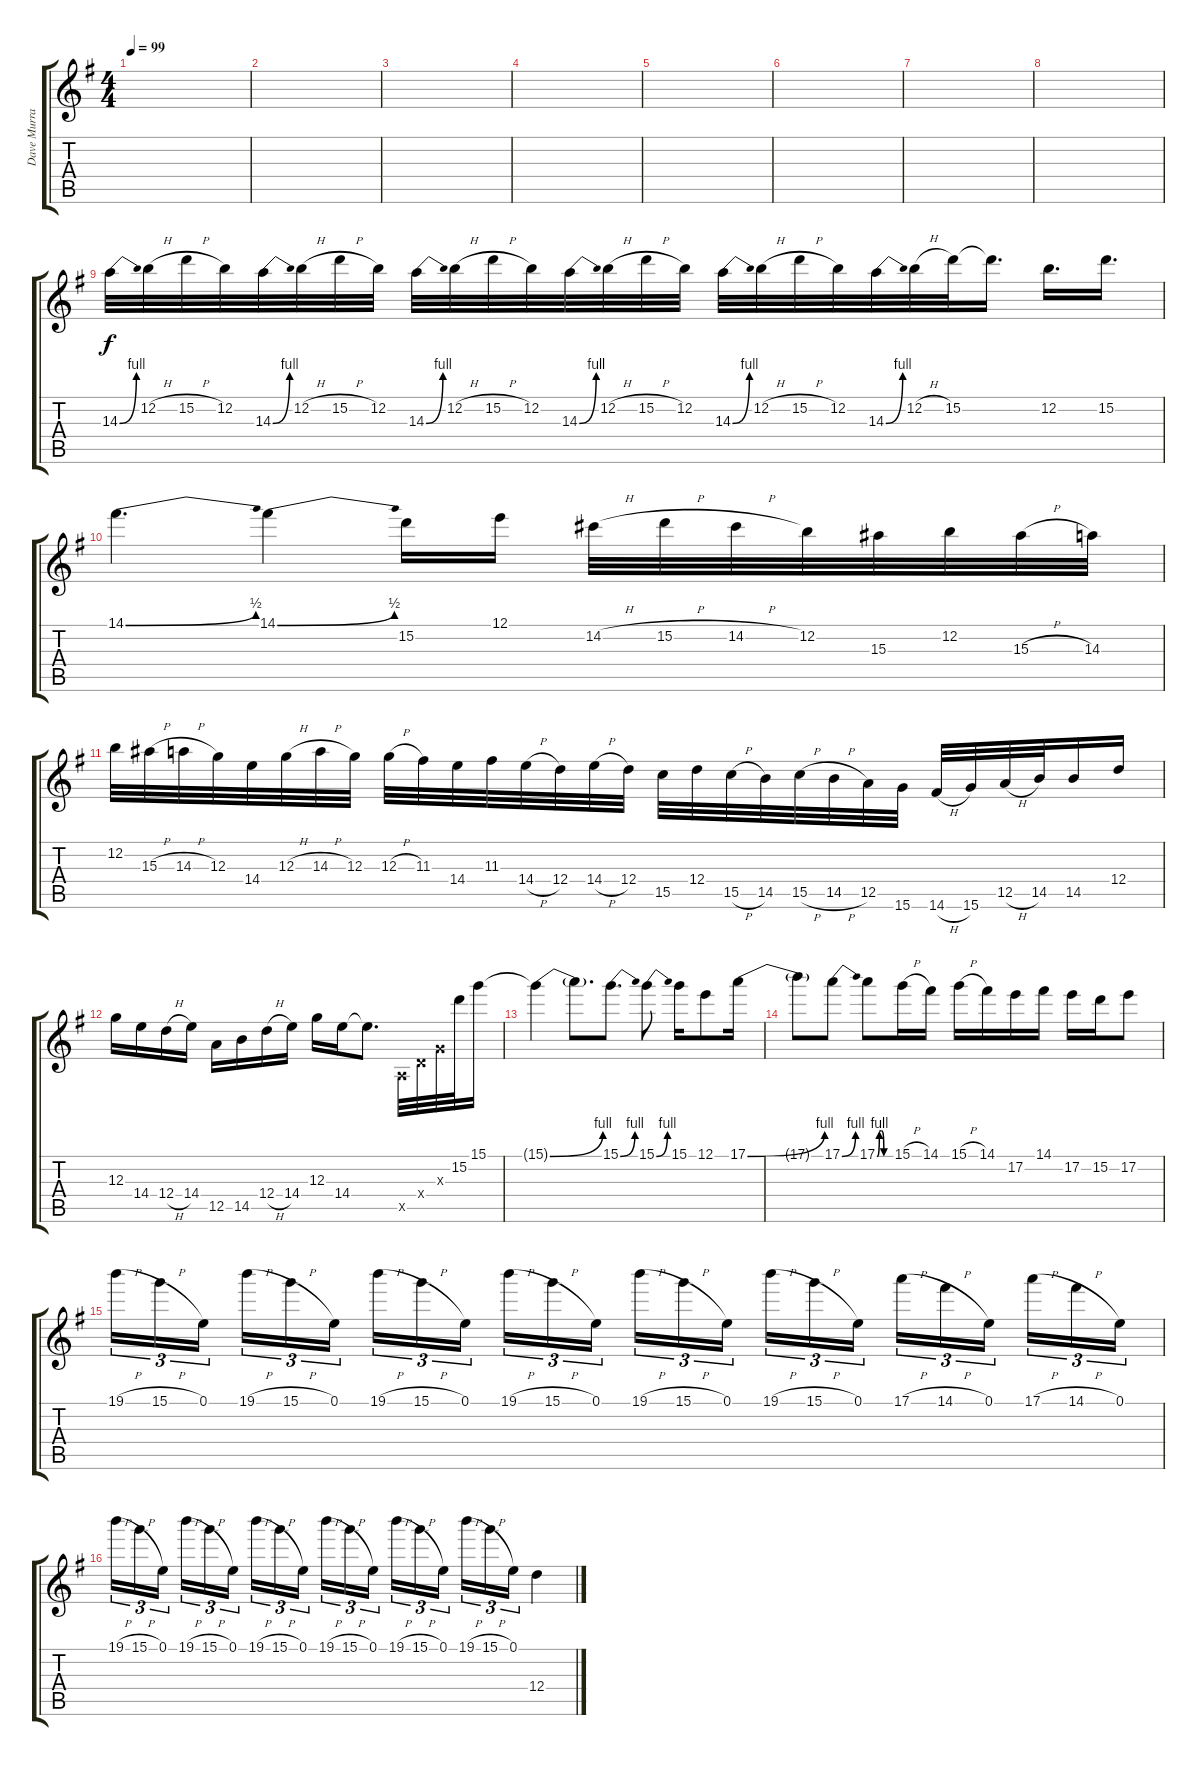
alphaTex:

\track ("Dave Murray" "Dave Murra") {instrument overdrivenguitar}
\staff {score tabs}
\tuning (E4 B3 G3 D3 A2 E2) {hide}
\ts (4 4)
\tempo 99
\clef g2
\ks eminor
|
|
|
|
|
|
|
|
14.3{be (bend 0 0 60 4)}.32 12.2{h}.32 15.2{h}.32 12.2.32 14.3{be (bend 0 0 60 4)}.32 12.2{h}.32 15.2{h}.32 12.2.32 14.3{be (bend 0 0 60 4)}.32 12.2{h}.32 15.2{h}.32 12.2.32 14.3{be (bend 0 0 60 4)}.32 12.2{h}.32 15.2{h}.32 12.2.32 14.3{be (bend 0 0 60 4)}.32 12.2{h}.32 15.2{h}.32 12.2.32 14.3{be (bend 0 0 60 4)}.32 12.2{h}.32 15.2.32 15.2{t}.16{d} 12.2.16{d} 15.2.16{d} |
14.1{be (bend 0 0 60 2)}.4{d} 14.1{be (bend 0 0 60 2)}.4 15.2.16 12.1.16 14.2{h}.32 15.2{h}.32 14.2{h}.32 12.2.32 15.3.32 12.2.32 15.3{h}.32 14.3.32 |
12.2.32 15.3{h}.32 14.3{h}.32 12.3.32 14.4.32 12.3{h}.32 14.3{h}.32 12.3.32 12.3{h}.32 11.3.32 14.4.32 11.3.32 14.4{h}.32 12.4.32 14.4{h}.32 12.4.32 15.5.32 12.4.32 15.5{h}.32 14.5.32 15.5{h}.32 14.5{h}.32 12.5.32 15.6.32 14.6{h}.32 15.6.32 12.5{h}.32 14.5.32 14.5.16 12.4.16 |
12.3.16 14.4.16 12.4{h}.16 14.4.16 12.5.16 14.5.16 12.4{h}.16 14.4.16 12.3.16 14.4.16 14.4{t}.8{d} 0.5{x}.32 0.4{x}.32 0.3{x}.32 15.2.32 15.1.16 |
15.1{be (bend 0 0 60 4) t}.4 15.1{t}.8{d} 15.1{be (bend 0 0 60 4)}.8{d} 15.1{be (bend 0 0 60 4)}.8 15.1.16 12.1.8 17.1{be (bend 0 0 60 4)}.16 |
17.1{t}.8 17.1{be (bend 0 0 60 4)}.8 17.1{be (custom 0 0 10 4 20 4 30 0 60 0)}.8 15.1{h}.16 14.1.16 15.1{h}.16 14.1.16 17.2.16 14.1.16 17.2.16 15.2.16 17.2.8 |
19.1{h}.16{tu (3 2)} 15.1{h}.16{tu (3 2)} 0.1.16{tu (3 2) beam splitsecondary} 19.1{h}.16{tu (3 2)} 15.1{h}.16{tu (3 2)} 0.1.16{tu (3 2)} 19.1{h}.16{tu (3 2)} 15.1{h}.16{tu (3 2)} 0.1.16{tu (3 2) beam splitsecondary} 19.1{h}.16{tu (3 2)} 15.1{h}.16{tu (3 2)} 0.1.16{tu (3 2)} 19.1{h}.16{tu (3 2)} 15.1{h}.16{tu (3 2)} 0.1.16{tu (3 2) beam splitsecondary} 19.1{h}.16{tu (3 2)} 15.1{h}.16{tu (3 2)} 0.1.16{tu (3 2)} 17.1{h}.16{tu (3 2)} 14.1{h}.16{tu (3 2)} 0.1.16{tu (3 2) beam splitsecondary} 17.1{h}.16{tu (3 2)} 14.1{h}.16{tu (3 2)} 0.1.16{tu (3 2)} |
19.1{h}.16{tu (3 2)} 15.1{h}.16{tu (3 2)} 0.1.16{tu (3 2) beam splitsecondary} 19.1{h}.16{tu (3 2)} 15.1{h}.16{tu (3 2)} 0.1.16{tu (3 2)} 19.1{h}.16{tu (3 2)} 15.1{h}.16{tu (3 2)} 0.1.16{tu (3 2) beam splitsecondary} 19.1{h}.16{tu (3 2)} 15.1{h}.16{tu (3 2)} 0.1.16{tu (3 2)} 19.1{h}.16{tu (3 2)} 15.1{h}.16{tu (3 2)} 0.1.16{tu (3 2) beam splitsecondary} 19.1{h}.16{tu (3 2)} 15.1{h}.16{tu (3 2)} 0.1.16{tu (3 2)} 12.4.4
